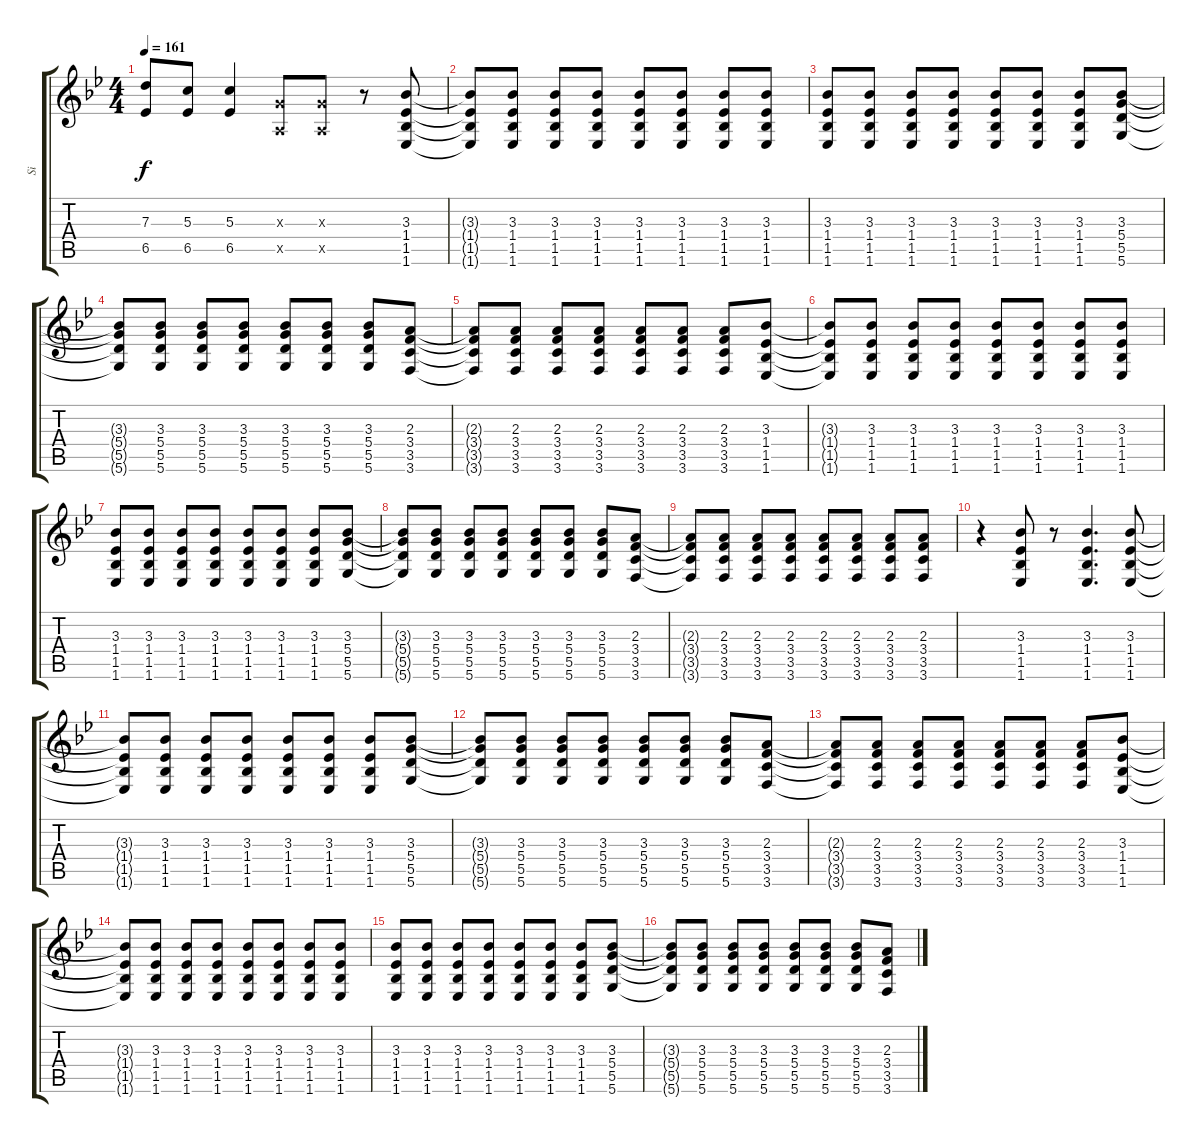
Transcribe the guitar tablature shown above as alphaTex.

\track ("Si" "Si") {instrument overdrivenguitar}
\staff {score tabs}
\tuning (E4 B3 G3 D3 A2 D2) {hide}
\ts (4 4)
\tempo 161
\clef g2
\ks bb
(7.3{t} 6.5{t}).8{dy f} (5.3 6.5).8 (5.3 6.5).4 (0.3{x} 0.5{x}).8 (0.3{x} 0.5{x}).8 r.8 (3.3 1.4 1.5 1.6).8 |
(3.3{t} 1.4{t} 1.5{t} 1.6{t}).8 (3.3 1.4 1.5 1.6).8 (3.3 1.4 1.5 1.6).8 (3.3 1.4 1.5 1.6).8 (3.3 1.4 1.5 1.6).8 (3.3 1.4 1.5 1.6).8 (3.3 1.4 1.5 1.6).8 (3.3 1.4 1.5 1.6).8 |
(3.3 1.4 1.5 1.6).8 (3.3 1.4 1.5 1.6).8 (3.3 1.4 1.5 1.6).8 (3.3 1.4 1.5 1.6).8 (3.3 1.4 1.5 1.6).8 (3.3 1.4 1.5 1.6).8 (3.3 1.4 1.5 1.6).8 (3.3 5.4 5.5 5.6).8 |
(3.3{t} 5.4{t} 5.5{t} 5.6{t}).8 (3.3 5.4 5.5 5.6).8 (3.3 5.4 5.5 5.6).8 (3.3 5.4 5.5 5.6).8 (3.3 5.4 5.5 5.6).8 (3.3 5.4 5.5 5.6).8 (3.3 5.4 5.5 5.6).8 (2.3 3.4 3.5 3.6).8 |
(2.3{t} 3.4{t} 3.5{t} 3.6{t}).8 (2.3 3.4 3.5 3.6).8 (2.3 3.4 3.5 3.6).8 (2.3 3.4 3.5 3.6).8 (2.3 3.4 3.5 3.6).8 (2.3 3.4 3.5 3.6).8 (2.3 3.4 3.5 3.6).8 (3.3 1.4 1.5 1.6).8 |
(3.3{t} 1.4{t} 1.5{t} 1.6{t}).8 (3.3 1.4 1.5 1.6).8 (3.3 1.4 1.5 1.6).8 (3.3 1.4 1.5 1.6).8 (3.3 1.4 1.5 1.6).8 (3.3 1.4 1.5 1.6).8 (3.3 1.4 1.5 1.6).8 (3.3 1.4 1.5 1.6).8 |
(3.3 1.4 1.5 1.6).8 (3.3 1.4 1.5 1.6).8 (3.3 1.4 1.5 1.6).8 (3.3 1.4 1.5 1.6).8 (3.3 1.4 1.5 1.6).8 (3.3 1.4 1.5 1.6).8 (3.3 1.4 1.5 1.6).8 (3.3 5.4 5.5 5.6).8 |
(3.3{t} 5.4{t} 5.5{t} 5.6{t}).8 (3.3 5.4 5.5 5.6).8 (3.3 5.4 5.5 5.6).8 (3.3 5.4 5.5 5.6).8 (3.3 5.4 5.5 5.6).8 (3.3 5.4 5.5 5.6).8 (3.3 5.4 5.5 5.6).8 (2.3 3.4 3.5 3.6).8 |
(2.3{t} 3.4{t} 3.5{t} 3.6{t}).8 (2.3 3.4 3.5 3.6).8 (2.3 3.4 3.5 3.6).8 (2.3 3.4 3.5 3.6).8 (2.3 3.4 3.5 3.6).8 (2.3 3.4 3.5 3.6).8 (2.3 3.4 3.5 3.6).8 (2.3 3.4 3.5 3.6).8 |
r.4 (3.3 1.4 1.5 1.6).8 r.8 (3.3 1.4 1.5 1.6).4{d} (3.3 1.4 1.5 1.6).8 |
(3.3{t} 1.4{t} 1.5{t} 1.6{t}).8 (3.3 1.4 1.5 1.6).8 (3.3 1.4 1.5 1.6).8 (3.3 1.4 1.5 1.6).8 (3.3 1.4 1.5 1.6).8 (3.3 1.4 1.5 1.6).8 (3.3 1.4 1.5 1.6).8 (3.3 5.4 5.5 5.6).8 |
(3.3{t} 5.4{t} 5.5{t} 5.6{t}).8 (3.3 5.4 5.5 5.6).8 (3.3 5.4 5.5 5.6).8 (3.3 5.4 5.5 5.6).8 (3.3 5.4 5.5 5.6).8 (3.3 5.4 5.5 5.6).8 (3.3 5.4 5.5 5.6).8 (2.3 3.4 3.5 3.6).8 |
(2.3{t} 3.4{t} 3.5{t} 3.6{t}).8 (2.3 3.4 3.5 3.6).8 (2.3 3.4 3.5 3.6).8 (2.3 3.4 3.5 3.6).8 (2.3 3.4 3.5 3.6).8 (2.3 3.4 3.5 3.6).8 (2.3 3.4 3.5 3.6).8 (3.3 1.4 1.5 1.6).8 |
(3.3{t} 1.4{t} 1.5{t} 1.6{t}).8 (3.3 1.4 1.5 1.6).8 (3.3 1.4 1.5 1.6).8 (3.3 1.4 1.5 1.6).8 (3.3 1.4 1.5 1.6).8 (3.3 1.4 1.5 1.6).8 (3.3 1.4 1.5 1.6).8 (3.3 1.4 1.5 1.6).8 |
(3.3 1.4 1.5 1.6).8 (3.3 1.4 1.5 1.6).8 (3.3 1.4 1.5 1.6).8 (3.3 1.4 1.5 1.6).8 (3.3 1.4 1.5 1.6).8 (3.3 1.4 1.5 1.6).8 (3.3 1.4 1.5 1.6).8 (3.3 5.4 5.5 5.6).8 |
(3.3{t} 5.4{t} 5.5{t} 5.6{t}).8 (3.3 5.4 5.5 5.6).8 (3.3 5.4 5.5 5.6).8 (3.3 5.4 5.5 5.6).8 (3.3 5.4 5.5 5.6).8 (3.3 5.4 5.5 5.6).8 (3.3 5.4 5.5 5.6).8 (2.3 3.4 3.5 3.6).8
